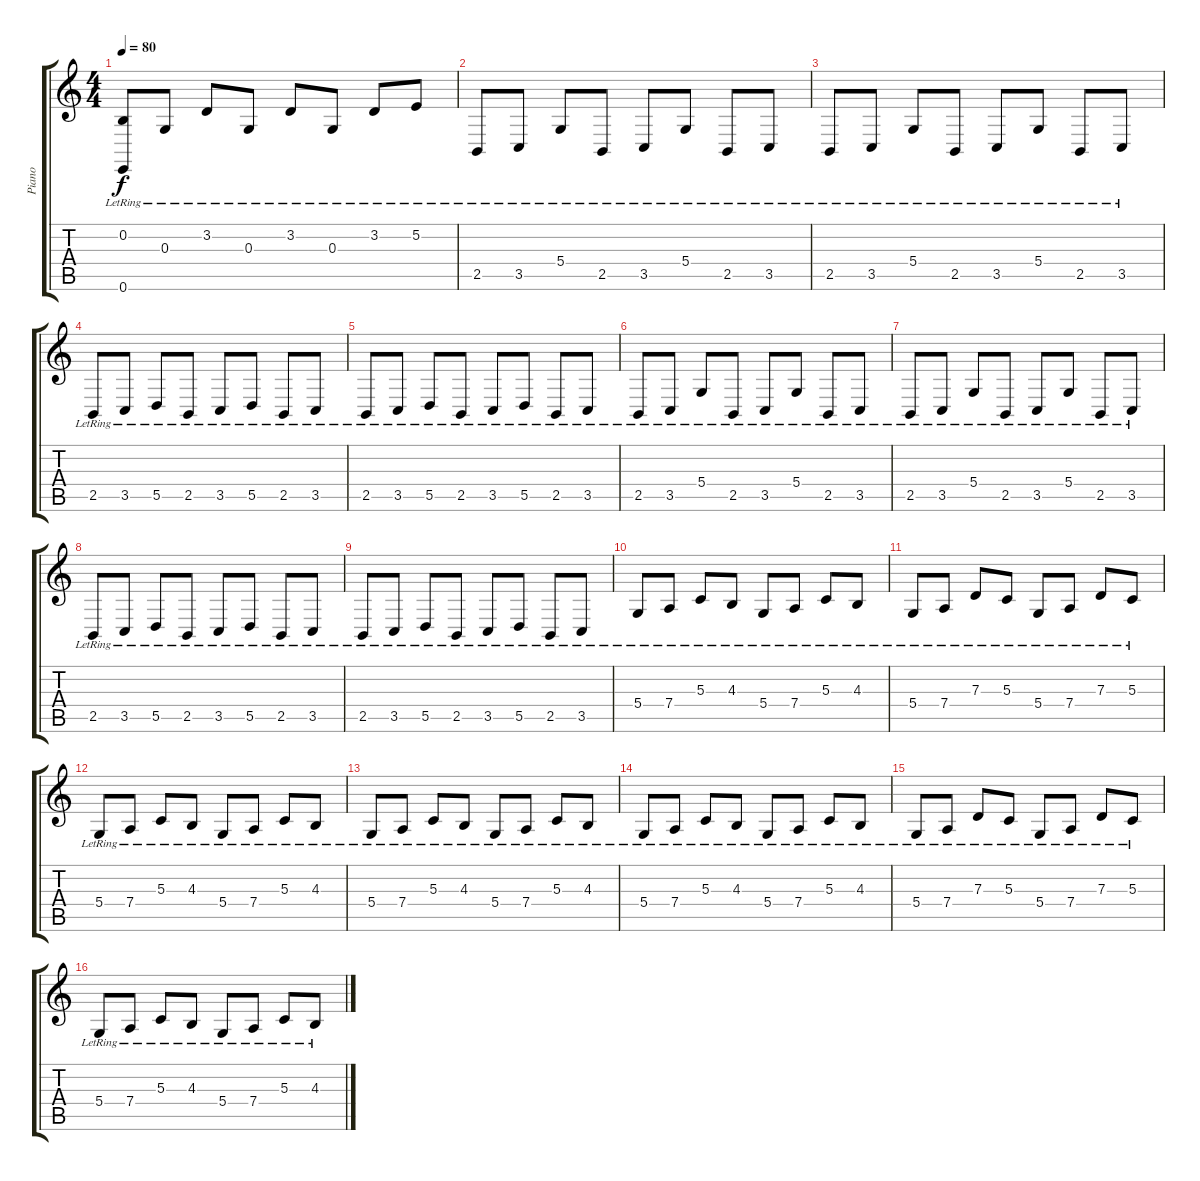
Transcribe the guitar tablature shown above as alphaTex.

\track ("Piano" "Piano") {instrument acousticgrandpiano}
\staff {score tabs}
\tuning (E4 B3 G3 D3 A2 E2) {hide}
\ts (4 4)
\tempo 80
\clef g2
\ks c
(0.2 0.6{lr}).8{dy f} 0.3{lr}.8 3.2{lr}.8 0.3{lr}.8 3.2{lr}.8 0.3{lr}.8 3.2{lr}.8 5.2{lr}.8 |
2.5{lr}.8 3.5{lr}.8 5.4{lr}.8 2.5{lr}.8 3.5{lr}.8 5.4{lr}.8 2.5{lr}.8 3.5{lr}.8 |
2.5{lr}.8 3.5{lr}.8 5.4{lr}.8 2.5{lr}.8 3.5{lr}.8 5.4{lr}.8 2.5{lr}.8 3.5{lr}.8 |
2.5{lr}.8 3.5{lr}.8 5.5{lr}.8 2.5{lr}.8 3.5{lr}.8 5.5{lr}.8 2.5{lr}.8 3.5{lr}.8 |
2.5{lr}.8 3.5{lr}.8 5.5{lr}.8 2.5{lr}.8 3.5{lr}.8 5.5{lr}.8 2.5{lr}.8 3.5{lr}.8 |
2.5{lr}.8 3.5{lr}.8 5.4{lr}.8 2.5{lr}.8 3.5{lr}.8 5.4{lr}.8 2.5{lr}.8 3.5{lr}.8 |
2.5{lr}.8 3.5{lr}.8 5.4{lr}.8 2.5{lr}.8 3.5{lr}.8 5.4{lr}.8 2.5{lr}.8 3.5{lr}.8 |
2.5{lr}.8 3.5{lr}.8 5.5{lr}.8 2.5{lr}.8 3.5{lr}.8 5.5{lr}.8 2.5{lr}.8 3.5{lr}.8 |
2.5{lr}.8 3.5{lr}.8 5.5{lr}.8 2.5{lr}.8 3.5{lr}.8 5.5{lr}.8 2.5{lr}.8 3.5{lr}.8 |
5.4{lr}.8 7.4{lr}.8 5.3{lr}.8 4.3{lr}.8 5.4{lr}.8 7.4{lr}.8 5.3{lr}.8 4.3{lr}.8 |
5.4{lr}.8 7.4{lr}.8 7.3{lr}.8 5.3{lr}.8 5.4{lr}.8 7.4{lr}.8 7.3{lr}.8 5.3{lr}.8 |
5.4{lr}.8 7.4{lr}.8 5.3{lr}.8 4.3{lr}.8 5.4{lr}.8 7.4{lr}.8 5.3{lr}.8 4.3{lr}.8 |
5.4{lr}.8 7.4{lr}.8 5.3{lr}.8 4.3{lr}.8 5.4{lr}.8 7.4{lr}.8 5.3{lr}.8 4.3{lr}.8 |
5.4{lr}.8 7.4{lr}.8 5.3{lr}.8 4.3{lr}.8 5.4{lr}.8 7.4{lr}.8 5.3{lr}.8 4.3{lr}.8 |
5.4{lr}.8 7.4{lr}.8 7.3{lr}.8 5.3{lr}.8 5.4{lr}.8 7.4{lr}.8 7.3{lr}.8 5.3{lr}.8 |
5.4{lr}.8 7.4{lr}.8 5.3{lr}.8 4.3{lr}.8 5.4{lr}.8 7.4{lr}.8 5.3{lr}.8 4.3{lr}.8
